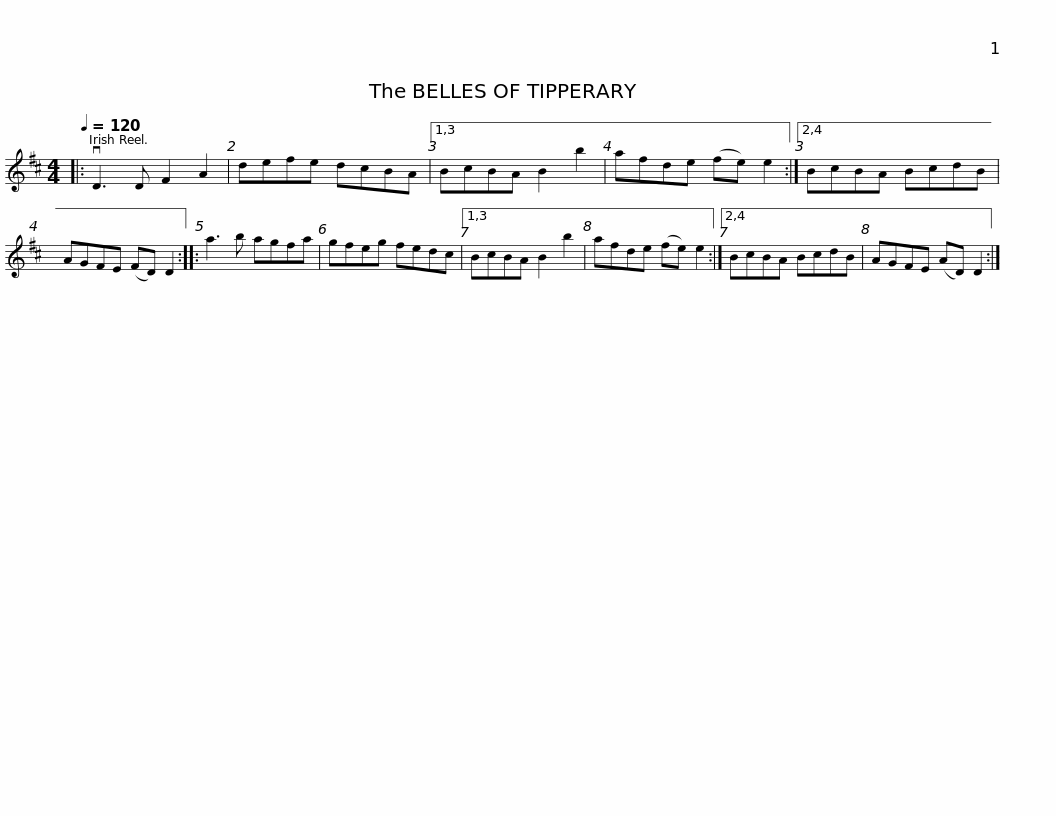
X:1
L:1/8
Q:1/4=120
M:4/4
I:linebreak $
K:D
V:1 treble
V:1
|: vD3 D F2 A2 | defe dcBA |1,3 BcBA B2 b2 | afde (fe) e2 :|2,4 BcBA BcdB | %5
 AGFE (FD) D2 ::$ a3 b agfa | gfeg fedc |1,3 BcBA B2 b2 | afde (fe) e2 :|2,4 %10
 BcBA BcdB |$ AGFE (AD) D2 :| %12
